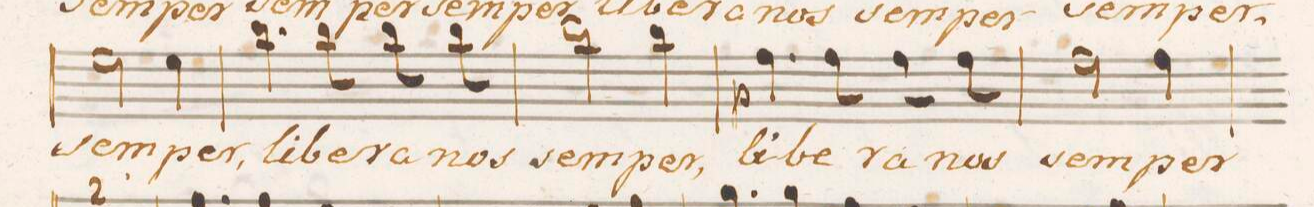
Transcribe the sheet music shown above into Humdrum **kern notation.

**kern	**text	**dynam
*I"Soprano.	*	*
*clefC1	*	*
*k[]	*	*
*met(c|)	*	*
*M3/4	*	*
2cc\	sem-	.
4cc\	-per,	.
=64	=64	=64
4.gg\	li-	.
8gg\	-be-	.
8gg\	-ra	.
8gg\	nos	.
=65	=65	=65
2gg\	sem-	.
4gg\	-per,	.
=66	=66	=66
4.dd\	li-	p
8dd\	-be-	.
8dd\	-ra	.
8dd\	nos	.
=67	=67	=67
2dd\	sem-	.
4dd\	-per	.
=68	=68	=68
*-	*-	*-
